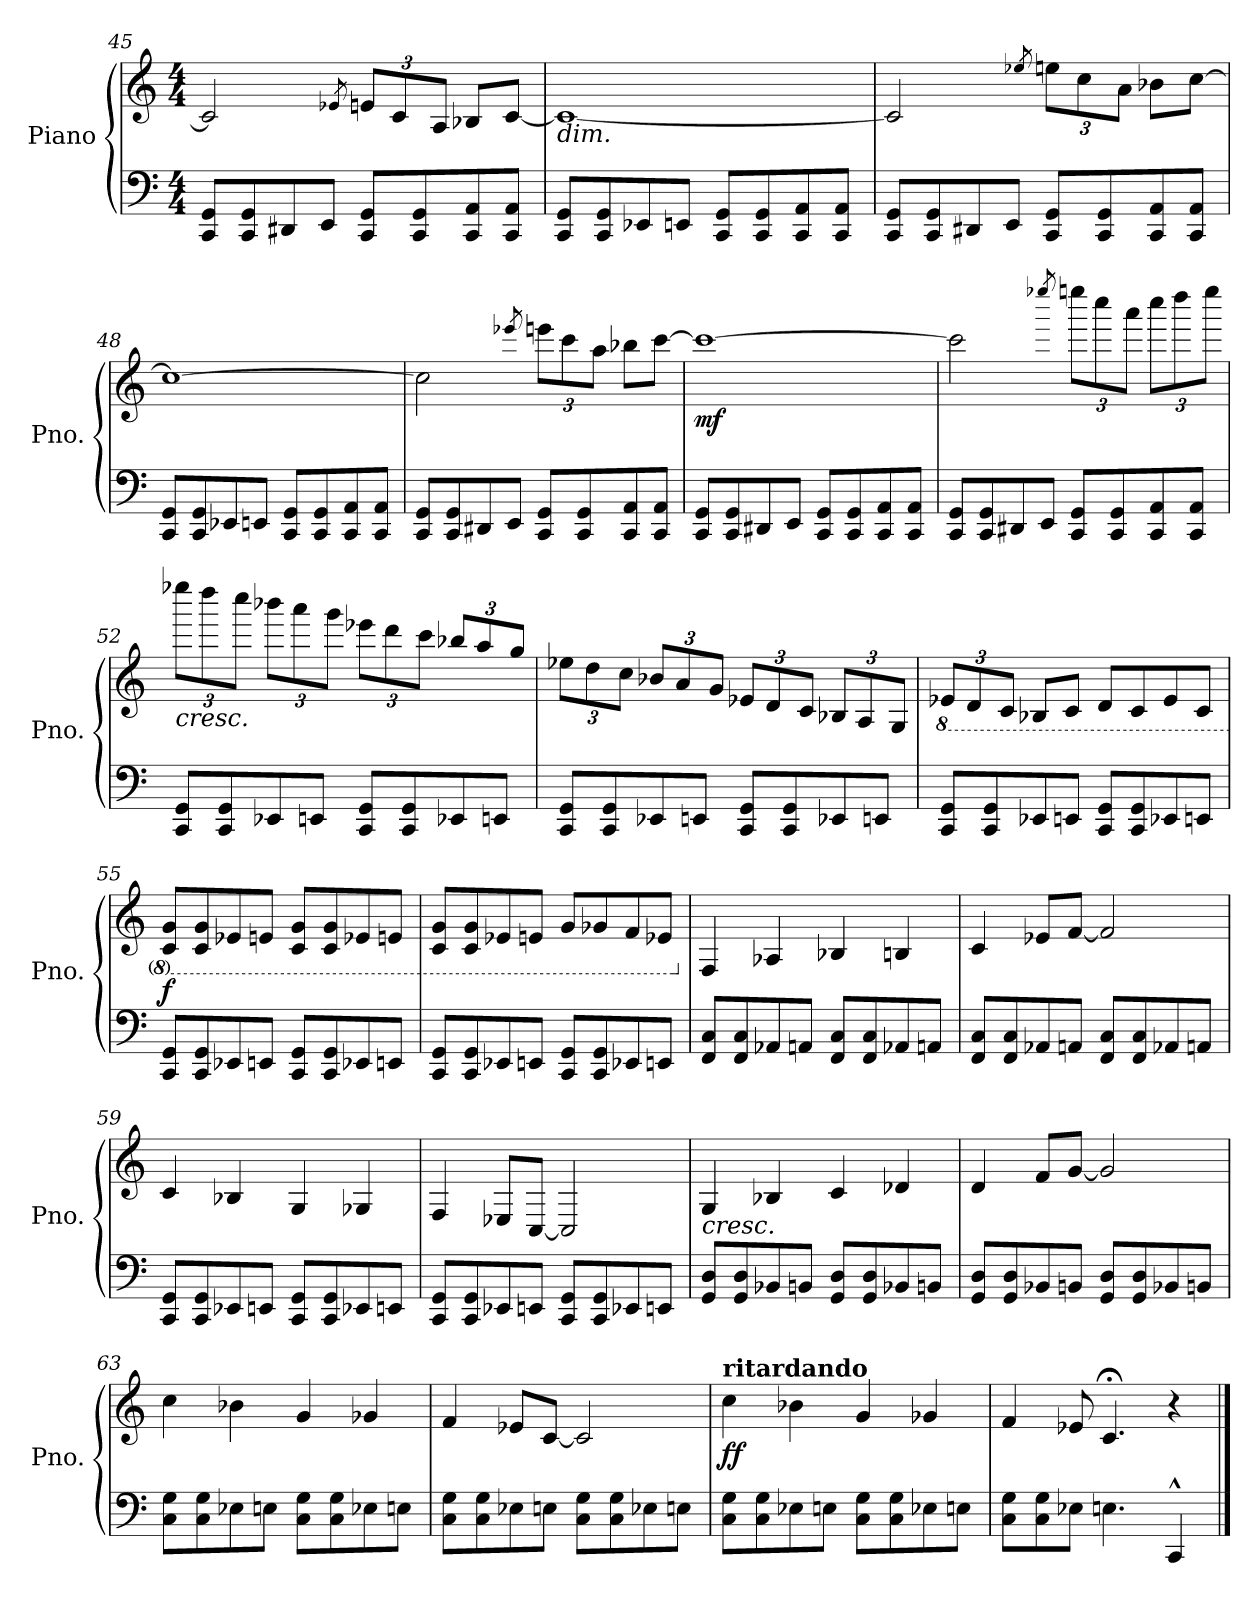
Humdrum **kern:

**kern	**kern	**dynam
*part1	*part1	*part1
*staff2	*staff1	*staff1/2
*I"Piano	*	*
*I'Pno.	*	*
*clefF4	*clefG2	*
*k[]	*k[]	*
*M4/4	*M4/4	*
=45	=45	=45
8CC/ 8GG/L	2c/]	.
8CC/ 8GG/	.	.
8DD#X/	.	.
8EE/J	.	.
.	8qe-X/	.
*	*Xbrackettup	*
8CC/ 8GG/L	12en/L	.
.	12c/	.
8CC/ 8GG/	.	.
.	12A/J	.
8CC/ 8AA/	8B-X/L	.
8CC/ 8AA/J	[8c/J	.
=46	=46	=46
!	!LO:TX:b:i:t=dim.	!
8CC/ 8GG/L	1c_	.
8CC/ 8GG/	.	.
8EE-X/	.	.
8EEn/J	.	.
8CC/ 8GG/L	.	.
8CC/ 8GG/	.	.
8CC/ 8AA/	.	.
8CC/ 8AA/J	.	.
=47	=47	=47
8CC/ 8GG/L	2c/]	.
8CC/ 8GG/	.	.
8DD#X/	.	.
8EE/J	.	.
.	8qee-X/	.
8CC/ 8GG/L	12een\L	.
.	12cc\	.
8CC/ 8GG/	.	.
.	12a\J	.
8CC/ 8AA/	8b-X\L	.
8CC/ 8AA/J	[8cc\J	.
!!LO:LB:g=z
=48	=48	=48
8CC/ 8GG/L	1cc_	.
8CC/ 8GG/	.	.
8EE-X/	.	.
8EEn/J	.	.
8CC/ 8GG/L	.	.
8CC/ 8GG/	.	.
8CC/ 8AA/	.	.
8CC/ 8AA/J	.	.
=49	=49	=49
8CC/ 8GG/L	2cc\]	.
8CC/ 8GG/	.	.
8DD#X/	.	.
8EE/J	.	.
.	8qeee-X/	.
8CC/ 8GG/L	12eeen\L	.
.	12ccc\	.
8CC/ 8GG/	.	.
.	12aa\J	.
8CC/ 8AA/	8bb-X\L	.
8CC/ 8AA/J	[8ccc\J	.
=50	=50	=50
!	!	!LO:DY:b
8CC/ 8GG/L	1ccc_	mf
8CC/ 8GG/	.	.
8DD#X/	.	.
8EE/J	.	.
8CC/ 8GG/L	.	.
8CC/ 8GG/	.	.
8CC/ 8AA/	.	.
8CC/ 8AA/J	.	.
=51	=51	=51
8CC/ 8GG/L	2ccc\]	.
8CC/ 8GG/	.	.
8DD#X/	.	.
8EE/J	.	.
.	8qeeee-X/	.
8CC/ 8GG/L	12eeeen\L	.
.	12cccc\	.
8CC/ 8GG/	.	.
.	12aaa\J	.
8CC/ 8AA/	12cccc\L	.
.	12dddd\	.
8CC/ 8AA/J	.	.
.	12eeee\J	.
=52	=52	=52
!	!LO:TX:b:i:t=cresc.	!
8CC/ 8GG/L	12eeee-X\L	.
.	12dddd\	.
8CC/ 8GG/	.	.
.	12cccc\J	.
8EE-X/	12bbb-X\L	.
.	12aaa\	.
8EEn/J	.	.
.	12ggg\J	.
8CC/ 8GG/L	12eee-X\L	.
.	12ddd\	.
8CC/ 8GG/	.	.
.	12ccc\J	.
8EE-X/	12bb-X/L	.
.	12aa/	.
8EEn/J	.	.
.	12gg/J	.
!!LO:LB:g=z
=53	=53	=53
8CC/ 8GG/L	12ee-X\L	.
.	12dd\	.
8CC/ 8GG/	.	.
.	12cc\J	.
8EE-X/	12b-X/L	.
.	12a/	.
8EEn/J	.	.
.	12g/J	.
8CC/ 8GG/L	12e-X/L	.
.	12d/	.
8CC/ 8GG/	.	.
.	12c/J	.
8EE-X/	12B-X/L	.
.	12A/	.
8EEn/J	.	.
.	12G/J	.
=54	=54	=54
*	*8ba	*
8CC/ 8GG/L	12E-X/L	.
.	12D/	.
8CC/ 8GG/	.	.
.	12C/J	.
8EE-X/	8BB-X/L	.
8EEn/J	8C/J	.
8CC/ 8GG/L	8D/L	.
8CC/ 8GG/	8C/	.
8EE-X/	8E-/	.
8EEn/J	8C/J	.
=55	=55	=55
!	!	!LO:DY:a=2
8CC/ 8GG/L	8C/ 8G/L	f
8CC/ 8GG/	8C/ 8G/	.
8EE-X/	8E-X/	.
8EEn/J	8En/J	.
8CC/ 8GG/L	8C/ 8G/L	.
8CC/ 8GG/	8C/ 8G/	.
8EE-X/	8E-X/	.
8EEn/J	8En/J	.
=56	=56	=56
8CC/ 8GG/L	8C/ 8G/L	.
8CC/ 8GG/	8C/ 8G/	.
8EE-X/	8E-X/	.
8EEn/J	8En/J	.
8CC/ 8GG/L	8G/L	.
8CC/ 8GG/	8G-X/	.
8EE-X/	8F/	.
8EEn/J	8E-X/J	.
=57	=57	=57
*	*X8ba	*
8FF/ 8C/L	4F/	.
8FF/ 8C/	.	.
8AA-X/	4A-X/	.
8AAn/J	.	.
8FF/ 8C/L	4B-X/	.
8FF/ 8C/	.	.
8AA-X/	4Bn/	.
8AAn/J	.	.
!!LO:LB:g=z
=58	=58	=58
8FF/ 8C/L	4c/	.
8FF/ 8C/	.	.
8AA-X/	8e-X/L	.
8AAn/J	[8f/J	.
8FF/ 8C/L	2f/]	.
8FF/ 8C/	.	.
8AA-X/	.	.
8AAn/J	.	.
=59	=59	=59
8CC/ 8GG/L	4c/	.
8CC/ 8GG/	.	.
8EE-X/	4B-X/	.
8EEn/J	.	.
8CC/ 8GG/L	4G/	.
8CC/ 8GG/	.	.
8EE-X/	4G-X/	.
8EEn/J	.	.
=60	=60	=60
8CC/ 8GG/L	4F/	.
8CC/ 8GG/	.	.
8EE-X/	8E-X/L	.
8EEn/J	[8C/J	.
8CC/ 8GG/L	2C/]	.
8CC/ 8GG/	.	.
8EE-X/	.	.
8EEn/J	.	.
=61	=61	=61
!	!LO:TX:b:i:t=cresc.	!
8GG/ 8D/L	4G/	.
8GG/ 8D/	.	.
8BB-X/	4B-X/	.
8BBn/J	.	.
8GG/ 8D/L	4c/	.
8GG/ 8D/	.	.
8BB-X/	4d-X/	.
8BBn/J	.	.
=62	=62	=62
8GG/ 8D/L	4d/	.
8GG/ 8D/	.	.
8BB-X/	8f/L	.
8BBn/J	[8g/J	.
8GG/ 8D/L	2g/]	.
8GG/ 8D/	.	.
8BB-X/	.	.
8BBn/J	.	.
=63	=63	=63
8C\ 8G\L	4cc\	.
8C\ 8G\	.	.
8E-X\	4b-X\	.
8En\J	.	.
8C\ 8G\L	4g/	.
8C\ 8G\	.	.
8E-X\	4g-X/	.
8En\J	.	.
!!LO:LB:g=z
=64	=64	=64
8C\ 8G\L	4f/	.
8C\ 8G\	.	.
8E-X\	8e-X/L	.
8En\J	[8c/J	.
8C\ 8G\L	2c/]	.
8C\ 8G\	.	.
8E-X\	.	.
8En\J	.	.
=65	=65	=65
!	!LO:TX:a:B:t=ritardando	!
!	!	!LO:DY:b
8C\ 8G\L	4cc\	ff
8C\ 8G\	.	.
8E-X\	4b-X\	.
8En\J	.	.
8C\ 8G\L	4g/	.
8C\ 8G\	.	.
8E-X\	4g-X/	.
8En\J	.	.
=66	=66	=66
8C\ 8G\L	4f/	.
8C\ 8G\	.	.
8E-X\J	8e-X/	.
4.En\	4.c;</	.
4CC^^/	4r	.
==	==	==
*-	*-	*-
